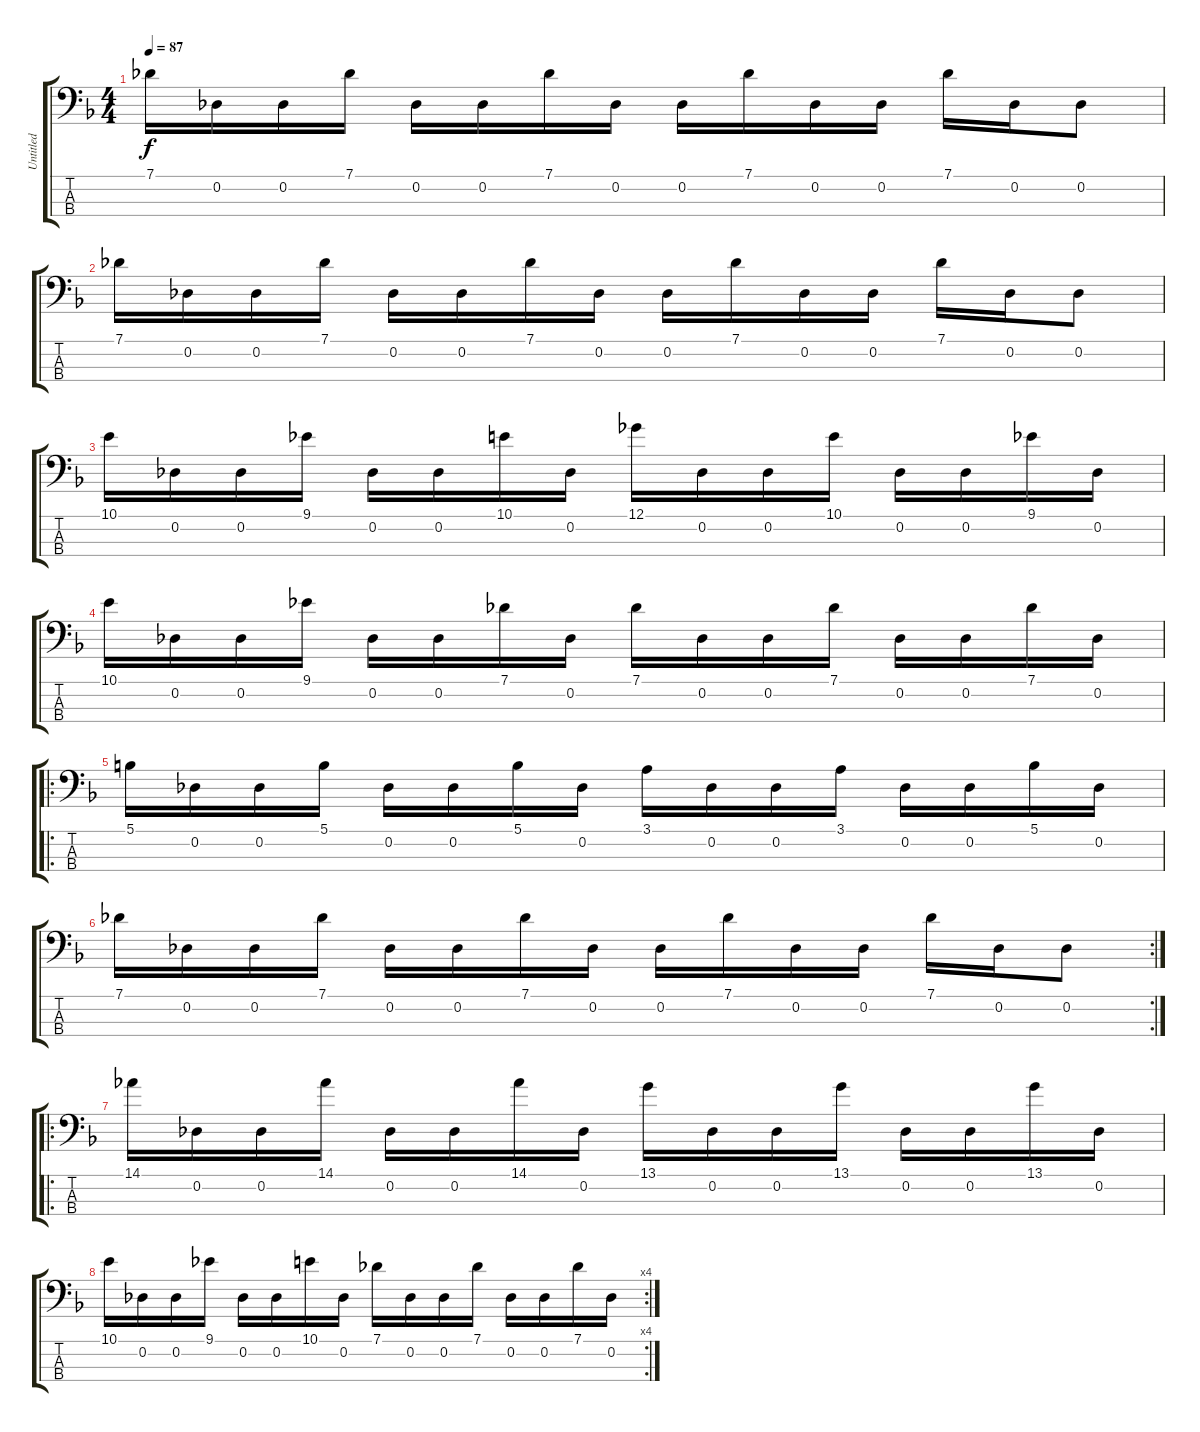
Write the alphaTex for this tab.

\track ("Untitled" "Untitled") {instrument electricbassfinger}
\staff {score tabs}
\tuning (Gb2 Db2 Ab1 Eb1) {hide}
\ts (4 4)
\tempo 87
\clef f4
\ks f
7.1.16{dy f instrument electricbassfinger} 0.2.16 0.2.16 7.1.16 0.2.16 0.2.16 7.1.16 0.2.16 0.2.16 7.1.16 0.2.16 0.2.16 7.1.16 0.2.16 0.2.8 |
7.1.16 0.2.16 0.2.16 7.1.16 0.2.16 0.2.16 7.1.16 0.2.16 0.2.16 7.1.16 0.2.16 0.2.16 7.1.16 0.2.16 0.2.8 |
10.1.16 0.2.16 0.2.16 9.1.16 0.2.16 0.2.16 10.1.16 0.2.16 12.1.16 0.2.16 0.2.16 10.1.16 0.2.16 0.2.16 9.1.16 0.2.16 |
10.1.16 0.2.16 0.2.16 9.1.16 0.2.16 0.2.16 7.1.16 0.2.16 7.1.16 0.2.16 0.2.16 7.1.16 0.2.16 0.2.16 7.1.16 0.2.16 |
\ro
5.1.16 0.2.16 0.2.16 5.1.16 0.2.16 0.2.16 5.1.16 0.2.16 3.1.16 0.2.16 0.2.16 3.1.16 0.2.16 0.2.16 5.1.16 0.2.16 |
\rc 2
7.1.16 0.2.16 0.2.16 7.1.16 0.2.16 0.2.16 7.1.16 0.2.16 0.2.16 7.1.16 0.2.16 0.2.16 7.1.16 0.2.16 0.2.8 |
\ro
14.1.16 0.2.16 0.2.16 14.1.16 0.2.16 0.2.16 14.1.16 0.2.16 13.1.16 0.2.16 0.2.16 13.1.16 0.2.16 0.2.16 13.1.16 0.2.16 |
\rc 4
10.1.16 0.2.16 0.2.16 9.1.16 0.2.16 0.2.16 10.1.16 0.2.16 7.1.16 0.2.16 0.2.16 7.1.16 0.2.16 0.2.16 7.1.16 0.2.16
